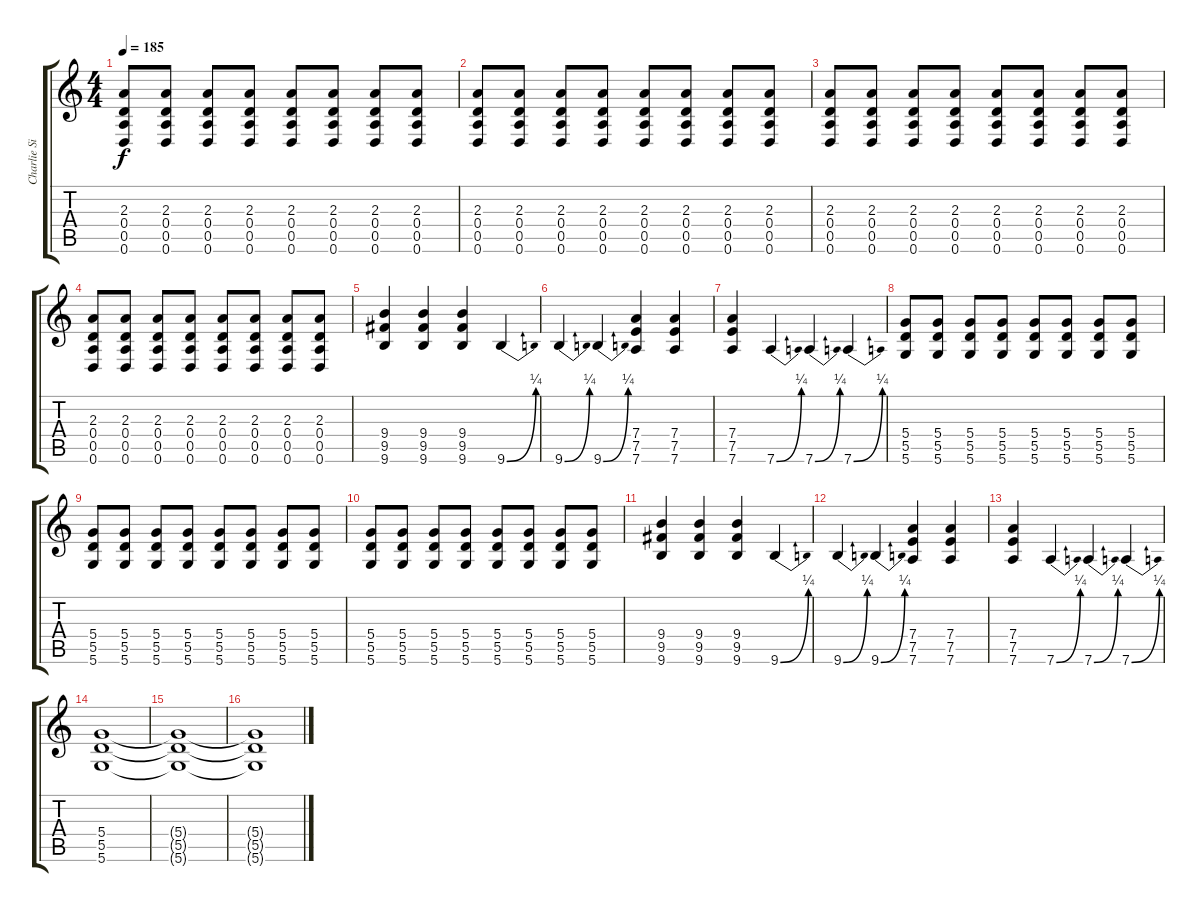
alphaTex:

\track ("Charlie Simpson" "Charlie Si") {instrument overdrivenguitar}
\staff {score tabs}
\tuning (E4 B3 G3 D3 A2 D2) {hide}
\ts (4 4)
\tempo 185
\clef g2
\ks c
(2.3 0.4 0.5 0.6).8{dy f} (2.3 0.4 0.5 0.6).8 (2.3 0.4 0.5 0.6).8 (2.3 0.4 0.5 0.6).8 (2.3 0.4 0.5 0.6).8 (2.3 0.4 0.5 0.6).8 (2.3 0.4 0.5 0.6).8 (2.3 0.4 0.5 0.6).8 |
(2.3 0.4 0.5 0.6).8 (2.3 0.4 0.5 0.6).8 (2.3 0.4 0.5 0.6).8 (2.3 0.4 0.5 0.6).8 (2.3 0.4 0.5 0.6).8 (2.3 0.4 0.5 0.6).8 (2.3 0.4 0.5 0.6).8 (2.3 0.4 0.5 0.6).8 |
(2.3 0.4 0.5 0.6).8 (2.3 0.4 0.5 0.6).8 (2.3 0.4 0.5 0.6).8 (2.3 0.4 0.5 0.6).8 (2.3 0.4 0.5 0.6).8 (2.3 0.4 0.5 0.6).8 (2.3 0.4 0.5 0.6).8 (2.3 0.4 0.5 0.6).8 |
(2.3 0.4 0.5 0.6).8 (2.3 0.4 0.5 0.6).8 (2.3 0.4 0.5 0.6).8 (2.3 0.4 0.5 0.6).8 (2.3 0.4 0.5 0.6).8 (2.3 0.4 0.5 0.6).8 (2.3 0.4 0.5 0.6).8 (2.3 0.4 0.5 0.6).8 |
(9.4 9.5 9.6).4 (9.4 9.5 9.6).4 (9.4 9.5 9.6).4 9.6{be (bend 0 0 60 1)}.4 |
9.6{be (bend 0 0 60 1)}.4 9.6{be (bend 0 0 60 1)}.4 (7.4 7.5 7.6).4 (7.4 7.5 7.6).4 |
(7.4 7.5 7.6).4 7.6{be (bend 0 0 60 1)}.4 7.6{be (bend 0 0 60 1)}.4 7.6{be (bend 0 0 60 1)}.4 |
(5.4 5.5 5.6).8 (5.4 5.5 5.6).8 (5.4 5.5 5.6).8 (5.4 5.5 5.6).8 (5.4 5.5 5.6).8 (5.4 5.5 5.6).8 (5.4 5.5 5.6).8 (5.4 5.5 5.6).8 |
(5.4 5.5 5.6).8 (5.4 5.5 5.6).8 (5.4 5.5 5.6).8 (5.4 5.5 5.6).8 (5.4 5.5 5.6).8 (5.4 5.5 5.6).8 (5.4 5.5 5.6).8 (5.4 5.5 5.6).8 |
(5.4 5.5 5.6).8 (5.4 5.5 5.6).8 (5.4 5.5 5.6).8 (5.4 5.5 5.6).8 (5.4 5.5 5.6).8 (5.4 5.5 5.6).8 (5.4 5.5 5.6).8 (5.4 5.5 5.6).8 |
(9.4 9.5 9.6).4 (9.4 9.5 9.6).4 (9.4 9.5 9.6).4 9.6{be (bend 0 0 60 1)}.4 |
9.6{be (bend 0 0 60 1)}.4 9.6{be (bend 0 0 60 1)}.4 (7.4 7.5 7.6).4 (7.4 7.5 7.6).4 |
(7.4 7.5 7.6).4 7.6{be (bend 0 0 60 1)}.4 7.6{be (bend 0 0 60 1)}.4 7.6{be (bend 0 0 60 1)}.4 |
(5.4 5.5 5.6).1 |
(5.4{t} 5.5{t} 5.6{t}).1 |
(5.4{t} 5.5{t} 5.6{t}).1
